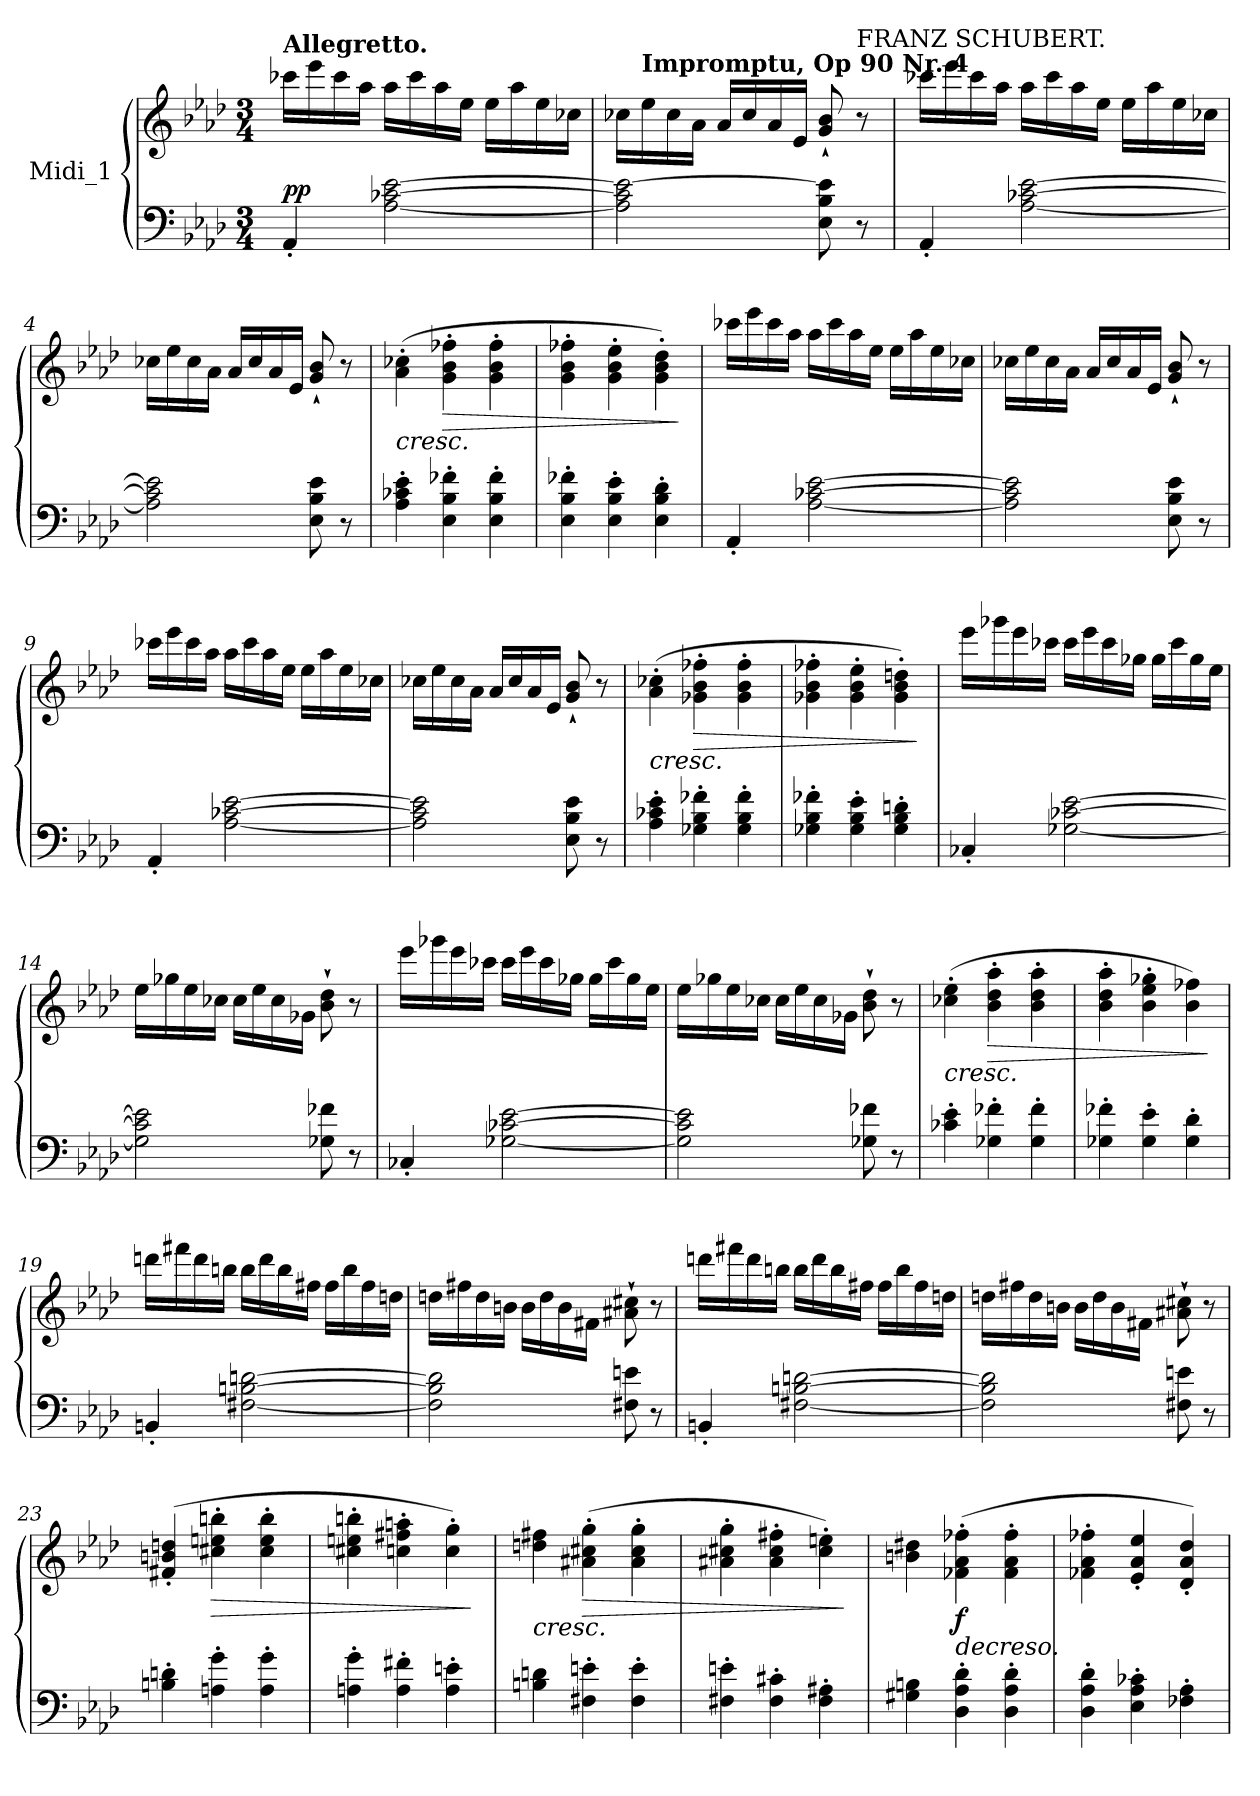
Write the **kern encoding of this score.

**kern	**kern	**dynam
*part1	*part1	*part1
*staff2	*staff1	*staff1/2
*I"Midi_1	*	*
*clefF4	*clefG2	*
*k[b-e-a-d-]	*k[b-e-a-d-]	*
*A-:	*A-:	*
*M3/4	*M3/4	*
=1	=1	=1
!	!LO:TX:a:B:t=Allegretto.	!
!	!	!LO:DY:a=2
4AA-'/	16ccc-X\LL	pp
.	16eee-\	.
.	16ccc-\	.
.	16aa-\JJ	.
[2A-\ [2c-X\ [2e-\	16aa-\LL	.
.	16ccc-\	.
.	16aa-\	.
.	16ee-\JJ	.
.	16ee-\LL	.
.	16aa-\	.
.	16ee-\	.
.	16cc-X\JJ	.
=2	=2	=2
2A-\] 2c-\] 2e-\_	16cc-X\LL	.
!	!LO:TX:a:B:t=Impromptu, Op 90 Nr. 4	!
.	16ee-\	.
.	16cc-\	.
.	16a-\JJ	.
.	16a-/LL	.
.	16cc-/	.
.	16a-/	.
.	16e-/JJ	.
8E-\ 8B-\ 8e-\]	8g/` 8b-/`	.
!	!LO:TX:a:t=FRANZ SCHUBERT.	!
8r	8r	.
=3	=3	=3
4AA-'/	16ccc-X\LL	.
.	16eee-\	.
.	16ccc-\	.
.	16aa-\JJ	.
[2A-\ [2c-X\ [2e-\	16aa-\LL	.
.	16ccc-\	.
.	16aa-\	.
.	16ee-\JJ	.
.	16ee-\LL	.
.	16aa-\	.
.	16ee-\	.
.	16cc-X\JJ	.
!!LO:LB:g=z
=4	=4	=4
2A-\] 2c-\] 2e-\]	16cc-X\LL	.
.	16ee-\	.
.	16cc-\	.
.	16a-\JJ	.
.	16a-/LL	.
.	16cc-/	.
.	16a-/	.
.	16e-/JJ	.
8E-\ 8B-\ 8e-\	8g/` 8b-/`	.
8r	8r	.
=5	=5	=5
!	!	!LO:HP:b
4A-\' 4c-X\' 4e-\'	(>4a-\' 4cc-X\'	<
!	!	!LO:HP:b
4E-\' 4B-\' 4f-X\'	4g\' 4b-\' 4ff-X\'	>
4E-\' 4B-\' 4f-\'	4g\' 4b-\' 4ff-\'	[
=6	=6	=6
4E-\' 4B-\' 4f-X\'	4g\' 4b-\' 4ff-X\'	.
4E-\' 4B-\' 4e-\'	4g\' 4b-\' 4ee-\'	.
4E-\' 4B-\' 4d-\'	4g\' 4b-\' 4dd-\')	.
.	.	]
=7	=7	=7
4AA-'/	16ccc-X\LL	.
.	16eee-\	.
.	16ccc-\	.
.	16aa-\JJ	.
[2A-\ [2c-X\ [2e-\	16aa-\LL	.
.	16ccc-\	.
.	16aa-\	.
.	16ee-\JJ	.
.	16ee-\LL	.
.	16aa-\	.
.	16ee-\	.
.	16cc-X\JJ	.
=8	=8	=8
2A-\] 2c-\] 2e-\]	16cc-X\LL	.
.	16ee-\	.
.	16cc-\	.
.	16a-\JJ	.
.	16a-/LL	.
.	16cc-/	.
.	16a-/	.
.	16e-/JJ	.
8E-\ 8B-\ 8e-\	8g/` 8b-/`	.
8r	8r	.
!!LO:LB:g=z
=9	=9	=9
4AA-'/	16ccc-X\LL	.
.	16eee-\	.
.	16ccc-\	.
.	16aa-\JJ	.
[2A-\ [2c-X\ [2e-\	16aa-\LL	.
.	16ccc-\	.
.	16aa-\	.
.	16ee-\JJ	.
.	16ee-\LL	.
.	16aa-\	.
.	16ee-\	.
.	16cc-X\JJ	.
=10	=10	=10
2A-\] 2c-\] 2e-\]	16cc-X\LL	.
.	16ee-\	.
.	16cc-\	.
.	16a-\JJ	.
.	16a-/LL	.
.	16cc-/	.
.	16a-/	.
.	16e-/JJ	.
8E-\ 8B-\ 8e-\	8g/` 8b-/`	.
8r	8r	.
=11	=11	=11
!	!	!LO:HP:b
4A-\' 4c-X\' 4e-\'	(>4a-\' 4cc-X\'	<
!	!	!LO:HP:b
4G-X\' 4B-\' 4f-X\'	4g-X\' 4b-\' 4ff-X\'	>
4G-\' 4B-\' 4f-\'	4g-\' 4b-\' 4ff-\'	[
=12	=12	=12
4G-X\' 4B-\' 4f-X\'	4g-X\' 4b-\' 4ff-X\'	.
4G-\' 4B-\' 4e-\'	4g-\' 4b-\' 4ee-\'	.
4G-\' 4B-\' 4dn\'	4g-\' 4b-\' 4ddn\')	.
.	.	]
!!LO:LB:g=z
=13	=13	=13
4C-X'/	16eee-\LL	.
.	16ggg-X\	.
.	16eee-\	.
.	16ccc-X\JJ	.
[2G-X\ [2c-X\ [2e-\	16ccc-\LL	.
.	16eee-\	.
.	16ccc-\	.
.	16gg-X\JJ	.
.	16gg-\LL	.
.	16ccc-\	.
.	16gg-\	.
.	16ee-\JJ	.
!!LO:LB:g=z
=14	=14	=14
2G-\] 2c-\] 2e-\]	16ee-\LL	.
.	16gg-X\	.
.	16ee-\	.
.	16cc-X\JJ	.
.	16cc-\LL	.
.	16ee-\	.
.	16cc-\	.
.	16g-X\JJ	.
8G-X\ 8f-X\	8b-\` 8dd-\`	.
8r	8r	.
=15	=15	=15
4C-X'/	16eee-\LL	.
.	16ggg-X\	.
.	16eee-\	.
.	16ccc-X\JJ	.
[2G-X\ [2c-X\ [2e-\	16ccc-\LL	.
.	16eee-\	.
.	16ccc-\	.
.	16gg-X\JJ	.
.	16gg-\LL	.
.	16ccc-\	.
.	16gg-\	.
.	16ee-\JJ	.
=16	=16	=16
2G-\] 2c-\] 2e-\]	16ee-\LL	.
.	16gg-X\	.
.	16ee-\	.
.	16cc-X\JJ	.
.	16cc-\LL	.
.	16ee-\	.
.	16cc-\	.
.	16g-X\JJ	.
8G-X\ 8f-X\	8b-\` 8dd-\`	.
8r	8r	.
=17	=17	=17
!	!	!LO:HP:b
4c-X\' 4e-\'	(>4cc-X\' 4ee-\'	<
!	!	!LO:HP:b
4G-X\' 4f-X\'	4b-\' 4dd-\' 4aa-\'	>
4G-\' 4f-\'	4b-\' 4dd-\' 4aa-\'	[
!!LO:PB:g=z
=18	=18	=18
4G-X\' 4f-X\'	4b-\' 4dd-\' 4aa-\'	.
4G-\' 4e-\'	4b-\' 4ee-\' 4gg-X\'	.
4G-\' 4d-\'	4b-\ 4ff-X\)	.
.	.	]
!!LO:PB:g=z
=19	=19	=19
4BBn'/	16dddn\LL	.
.	16fff#X\	.
.	16ddd\	.
.	16bbn\JJ	.
[2F#X\ [2Bn\ [2dn\	16bb\LL	.
.	16ddd\	.
.	16bb\	.
.	16ff#X\JJ	.
.	16ff#\LL	.
.	16bb\	.
.	16ff#\	.
.	16ddn\JJ	.
=20	=20	=20
2F#\] 2B\] 2d\]	16ddn\LL	.
.	16ff#X\	.
.	16dd\	.
.	16bn\JJ	.
.	16b\LL	.
.	16dd\	.
.	16b\	.
.	16f#X\JJ	.
8F#X\ 8en\	8a#X\` 8cc#X\`	.
8r	8r	.
!!LO:LB:g=z
=21	=21	=21
4BBn'/	16dddn\LL	.
.	16fff#X\	.
.	16ddd\	.
.	16bbn\JJ	.
[2F#X\ [2Bn\ [2dn\	16bb\LL	.
.	16ddd\	.
.	16bb\	.
.	16ff#X\JJ	.
.	16ff#\LL	.
.	16bb\	.
.	16ff#\	.
.	16ddn\JJ	.
=22	=22	=22
2F#\] 2B\] 2d\]	16ddn\LL	.
.	16ff#X\	.
.	16dd\	.
.	16bn\JJ	.
.	16b\LL	.
.	16dd\	.
.	16b\	.
.	16f#X\JJ	.
8F#X\ 8en\	8a#X\` 8cc#X\`	.
8r	8r	.
!!LO:LB:g=z
=23	=23	=23
4Bn\' 4dn\'	(>4f#X/' 4bn/' 4ddn/'	.
!	!	!LO:HP:b
4An\' 4g\'	4cc#X\' 4een\' 4bbn\'	>
4A\' 4g\'	4cc#\' 4ee\' 4bb\'	.
=24	=24	=24
4An\' 4g\'	4cc#X\' 4een\' 4bbn\'	.
4A\' 4f#X\'	4ccn\' 4ff#X\' 4aan\'	.
4A\' 4en\'	4cc\' 4gg\')	.
.	.	]
=25	=25	=25
!	!	!LO:HP:b
4Bn\ 4dn\	4ddn\ 4ff#X\	<
!	!	!LO:HP:b
4F#X\' 4en\'	(>4a#X\' 4cc#X\' 4gg\'	>
4F#\' 4e\'	4a#\' 4cc#\' 4gg\'	[
=26	=26	=26
4F#X\' 4en\'	4a#X\' 4cc#X\' 4gg\'	.
4F#\' 4c#X\'	4a#\' 4cc#\' 4ff#X\'	.
4F#\' 4A#X\'	4cc#\' 4een\')	.
.	.	]
=27	=27	=27
4G#X\ 4Bn\	4bn\ 4dd#X\	.
!	!LO:TX:b:i:t=decreso.	!
!	!	!LO:DY:b
4D-i\' 4A-i\' 4d-i\'	(>4f-X\' 4a-\' 4ff-X\'	f
4D-\' 4A-\' 4d-\'	4f-\' 4a-\' 4ff-\'	.
=28	=28	=28
4D-\' 4A-\' 4d-\'	4f-X\' 4a-\' 4ff-X\'	.
4E-\' 4A-\' 4c-X\'	4e-/' 4a-/' 4ee-/'	.
4F-X\' 4A-\'	4d-/' 4a-/' 4dd-/')	.
=	=	=
*-	*-	*-
